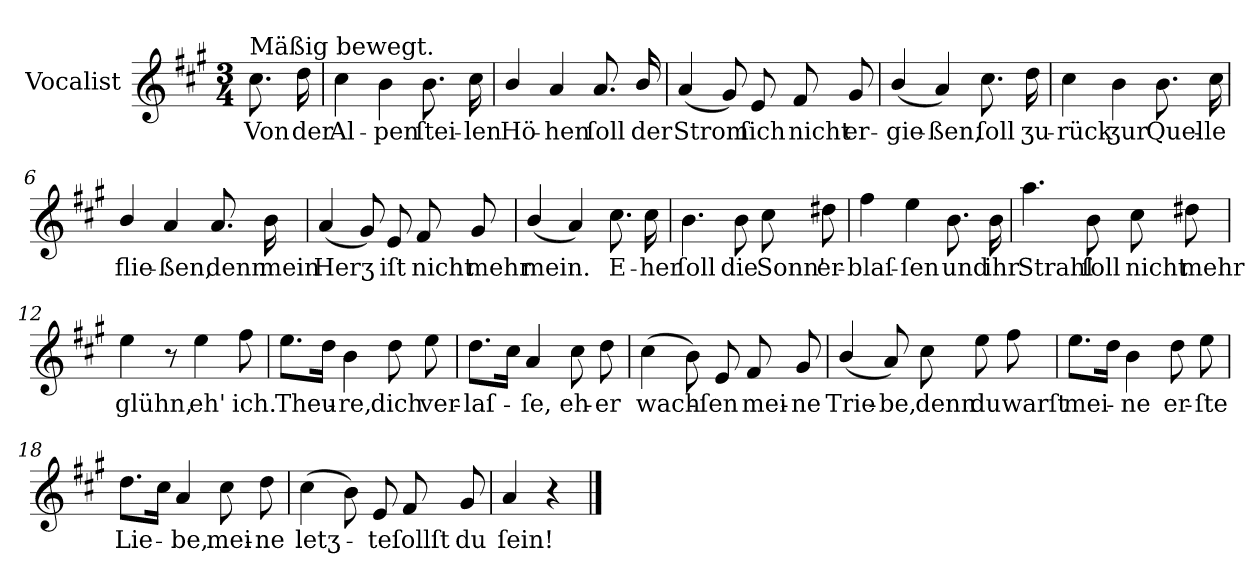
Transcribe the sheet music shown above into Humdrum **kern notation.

**kern	**text
*part1	*part1
*staff1	*staff1
*I"Vocalist	*
*clefG2	*
*k[f#c#g#]	*
*A:	*
*M3/4	*
=	=
!LO:TX:a:t=Mäßig bewegt.	!
8.cc#	Von
16dd	der
=1	=1
4cc#	Al-
4b	-pen
8.b	ſtei-
16cc#	-len
=2	=2
4b/	Hö-
4a	-hen
8.a	ſoll
16b/	der
=3	=3
(4a	Strom
8g#)	.
8e	ſich
8f#	nicht
8g#	er-
=4	=4
(4b/	-gie-
4a)	-ßen,
8.cc#	ſoll
16dd	ʒu-
=5	=5
4cc#	-rück
4b	ʒur
8.b	Quel-
16cc#	-le
=6	=6
4b/	flie-
4a	-ßen,
8.a	denn
16b	mein
=7	=7
(4a	Herʒ
8g#)	.
8e	iſt
8f#	nicht
8g#	mehr
=8	=8
(4b/	mein.
4a)	.
8.cc#	E-
16cc#	-her
=9	=9
4.b	ſoll
8b	die
8cc#	Sonn'
8dd#X	er-
=10	=10
4ff#	-blaſ-
4ee	-ſen
8.b	und
16b	ihr
=11	=11
4.aa	Strahl
8b	ſoll
8cc#	nicht
8dd#X	mehr
=12	=12
4ee	glühn,
8r	.
4ee	eh'
8ff#	ich.
=13	=13
8.eeL	Theu-
16ddJk	.
4b	-re,
8dd	dich
8ee	ver-
=14	=14
8.ddL	-laſ-
16cc#Jk	.
4a	-ſe,
8cc#	eh-
8dd	-er
=15	=15
(4cc#	wach-
8b)	.
8e	-ſen
8f#	mei-
8g#	-ne
=16	=16
(4b/	Trie-
8a)	-be,
8cc#	denn
8ee	du
8ff#	warſt
=17	=17
8.eeL	mei-
16ddJk	.
4b	-ne
8dd	er-
8ee	-ſte
=18	=18
8.ddL	Lie-
16cc#Jk	.
4a	-be,
8cc#	mei-
8dd	-ne
=19	=19
(4cc#	letʒ-
8b)	.
8e	-te
8f#	ſollſt
8g#	du
=20	=20
4a	ſein!
4r	.
==	==
*-	*-
